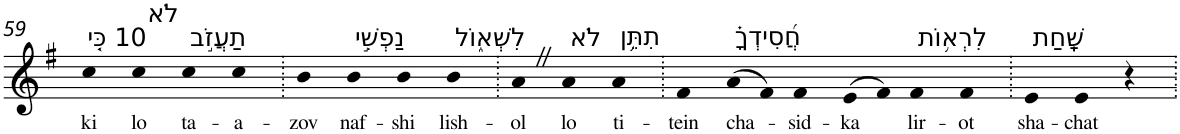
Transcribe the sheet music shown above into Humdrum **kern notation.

**kern	**text
*part1	*part1
*staff1	*staff1
*I"Piano	*
*I'Pno	*
!!LO:PB:g=z
*clefG2	*
*k[f#]	*
*G:	*
=59	=59
!LO:TX:a:t=10 כִּ֤י	!
!	!LO:LY:b
4cc	ki
!LO:TX:a:t=לֹא	!
!	!LO:LY:b
4cc	lo
!LO:TX:a:t=תַעֲזֹ֣ב	!
!	!LO:LY:b
4cc	ta-
!	!LO:LY:b
4cc	-a-
=60.	=60.
!	!LO:LY:b
4b	-zov
!LO:TX:a:t=נַפְשִׁ֣י	!
!	!LO:LY:b
4b	naf-
!	!LO:LY:b
4b	-shi
!LO:TX:a:t=לִשְׁא֑וֹל	!
!	!LO:LY:b
4b	lish-
=61.	=61.
!	!LO:LY:b
4aZ	-ol
!LO:TX:a:t=לֹא	!
!	!LO:LY:b
4a	lo
!LO:TX:a:t=תִתֵּ֥ן	!
!	!LO:LY:b
4a	ti-
=62.	=62.
!	!LO:LY:b
4f#	-tein
!LO:TX:a:t=חֲ֝סִידְךָ֗	!
!	!LO:LY:b
(>8a	cha-
8f#)	.
!	!LO:LY:b
4f#	-sid-
!	!LO:LY:b
(>8e	-ka
8f#)	.
!LO:TX:a:t=לִרְא֥וֹת	!
!	!LO:LY:b
4f#	lir-
!	!LO:LY:b
4f#	-ot
=63.	=63.
!LO:TX:a:t=שָֽׁחַת	!
!	!LO:LY:b
4e	sha-
!	!LO:LY:b
4e	-chat
4r	.
=.	=.
*-	*-
